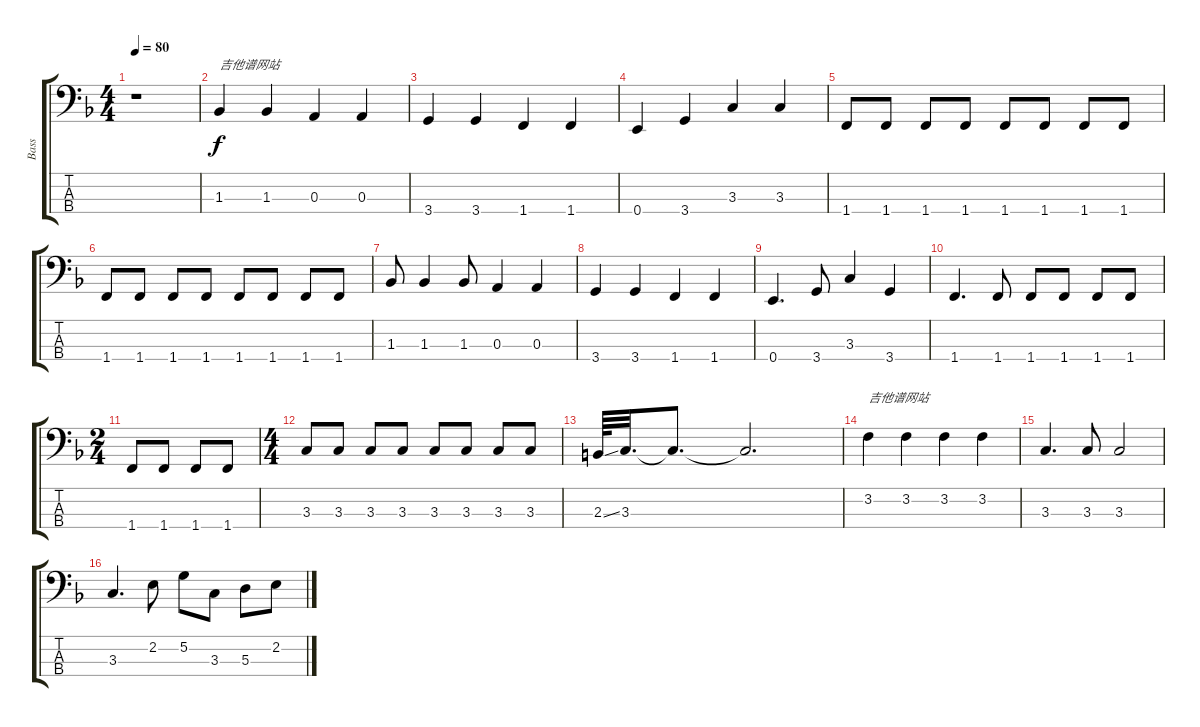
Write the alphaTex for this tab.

\track ("Bass" "Bass") {instrument electricbassfinger}
\staff {score tabs}
\tuning (G2 D2 A1 E1) {hide}
\ts (4 4)
\tempo 80
\clef f4
\ks f
r.1{dy f} |
1.3.4{txt "吉他谱网站"} 1.3.4 0.3.4 0.3.4 |
3.4.4 3.4.4 1.4.4 1.4.4 |
0.4.4 3.4.4 3.3.4 3.3.4 |
1.4.8 1.4.8 1.4.8 1.4.8 1.4.8 1.4.8 1.4.8 1.4.8 |
1.4.8 1.4.8 1.4.8 1.4.8 1.4.8 1.4.8 1.4.8 1.4.8 |
1.3.8 1.3.4 1.3.8 0.3.4 0.3.4 |
3.4.4 3.4.4 1.4.4 1.4.4 |
0.4.4{d} 3.4.8 3.3.4 3.4.4 |
1.4.4{d} 1.4.8 1.4.8 1.4.8 1.4.8 1.4.8 |
\ts (2 4)
1.4.8 1.4.8 1.4.8 1.4.8 |
\ts (4 4)
3.3.8 3.3.8 3.3.8 3.3.8 3.3.8 3.3.8 3.3.8 3.3.8 |
2.3{ss}.64 3.3.32{d} 3.3{t}.8{d} 3.3{t}.2{d} |
3.2.4{txt "吉他谱网站"} 3.2.4 3.2.4 3.2.4 |
3.3.4{d} 3.3.8 3.3.2 |
3.3.4{d} 2.2.8 5.2.8 3.3.8 5.3.8 2.2.8
